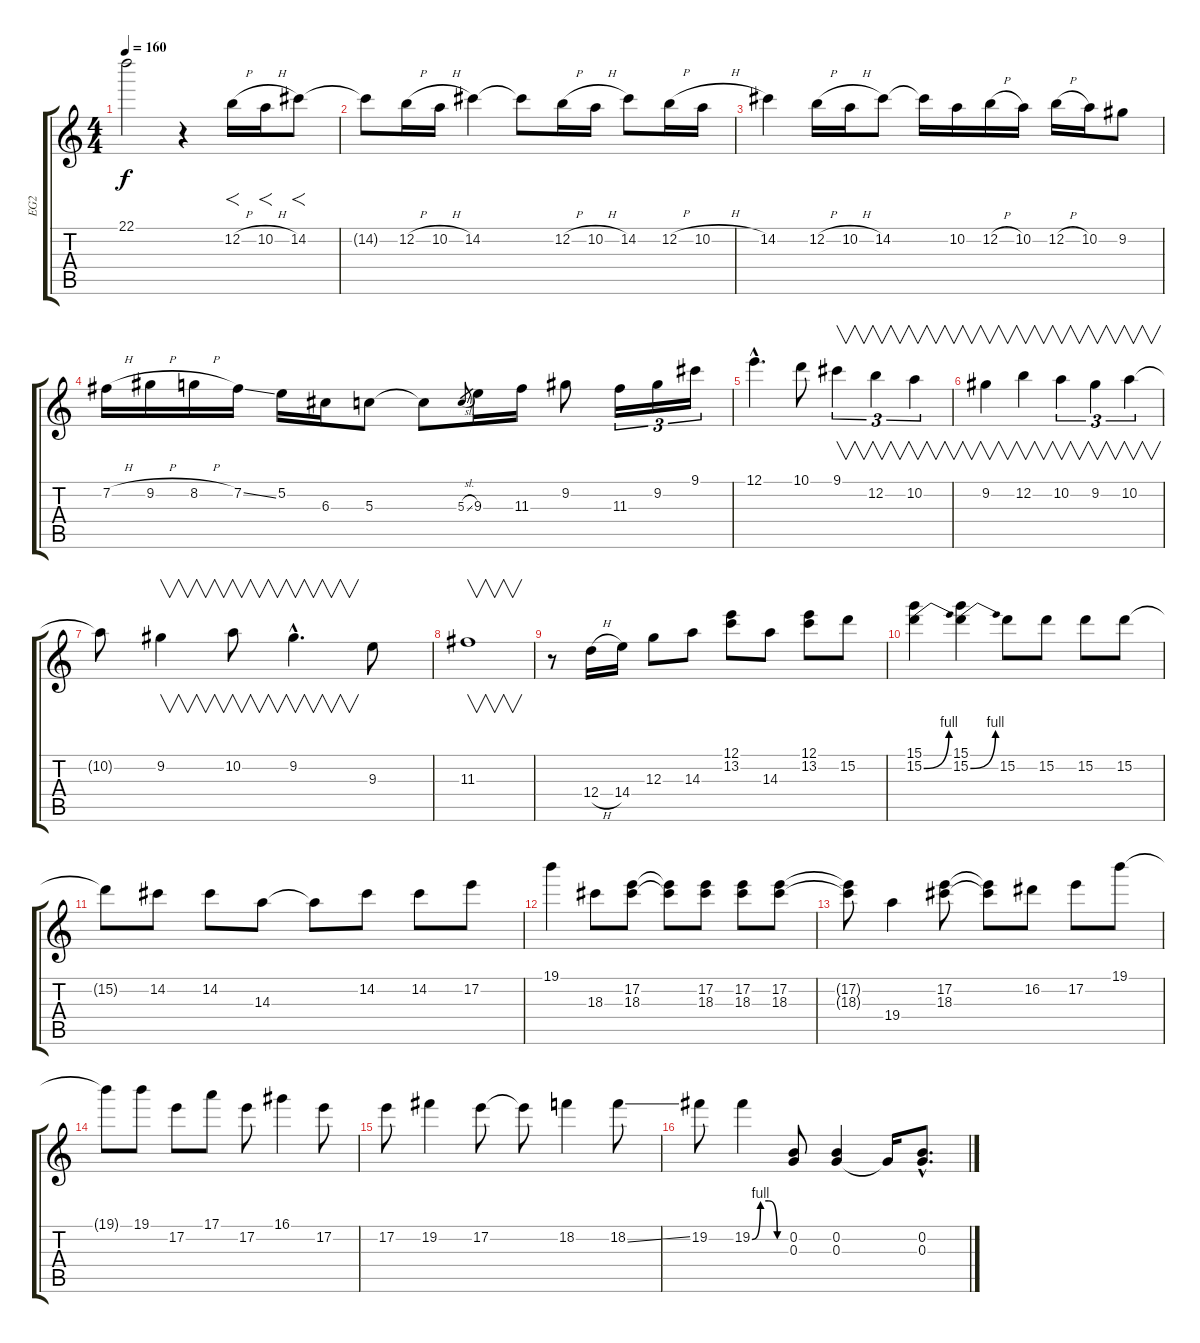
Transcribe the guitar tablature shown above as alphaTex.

\track ("EG2" "EG2") {instrument distortionguitar}
\staff {score tabs}
\tuning (E4 B3 G3 D3 A2 E2) {hide}
\ts (4 4)
\tempo 160
\clef g2
\ks c
22.1{t}.2{dy f} r.4 12.2{h}.16{f} 10.2{h}.16{f} 14.2.8{f} |
14.2{t}.8 12.2{h}.16 10.2{h}.16 14.2.4 14.2{t}.8 12.2{h}.16 10.2{h}.16 14.2.8 12.2{h}.16 10.2{h}.16 |
14.2.4 12.2{h}.16 10.2{h}.16 14.2.8 14.2{t}.16 10.2.16 12.2{h}.16 10.2.16 12.2{h}.16 10.2.16 9.2.8 |
7.2{h}.16 9.2{h}.16 8.2{h}.16 7.2{ss}.16 5.2.16 6.3.16 5.3.8 5.3{t}.8 5.3{sl}.8{gr} 9.3.16 11.3.16 9.2.8 11.3.16{tu (3 2)} 9.2.16{tu (3 2)} 9.1.16{tu (3 2)} |
12.1{hac}.4{d} 10.1.8 9.1.4{v tu (3 2)} 12.2.4{v tu (3 2)} 10.2.4{v tu (3 2)} |
9.2.4{v} 12.2.4{v} 10.2.4{v tu (3 2)} 9.2.4{v tu (3 2)} 10.2.4{v tu (3 2)} |
10.2{t}.8 9.2.4{v} 10.2.8{v} 9.2{hac}.4{v d} 9.3.8 |
11.3.1{v} |
r.8 12.4{h}.16 14.4.16 12.3.8 14.3.8 (12.1 13.2).8 14.3.8 (12.1 13.2).8 15.2.8 |
(15.1 15.2{be (bend 0 0 60 4)}).4 (15.1 15.2{be (bend 0 0 60 4)}).4 15.2.8 15.2.8 15.2.8 15.2.8 |
15.2{t}.8 14.2.8 14.2.8 14.3.8 14.3{t}.8 14.2.8 14.2.8 17.2.8 |
19.1.4 18.3.8 (17.2 18.3).8 (17.2{t} 18.3{t}).8 (17.2 18.3).8 (17.2 18.3).8 (17.2 18.3).8 |
(17.2{t} 18.3{t}).8 19.4.4 (17.2 18.3).8 (17.2{t} 18.3{t}).8 16.2.8 17.2.8 19.1.8 |
19.1{t}.8 19.1.8 17.2.8 17.1.8 17.2.8 16.1.4 17.2.8 |
17.2.8 19.2.4 17.2.8 17.2{t}.8 18.2.4 18.2{ss}.8 |
19.2.8 19.2{be (custom 0 0 15 4 30 4 45 0 60 0)}.4 (0.2 0.3).8 (0.2 0.3).4 0.3{t}.16 (0.2{hac} 0.3{hac}).8{d}
